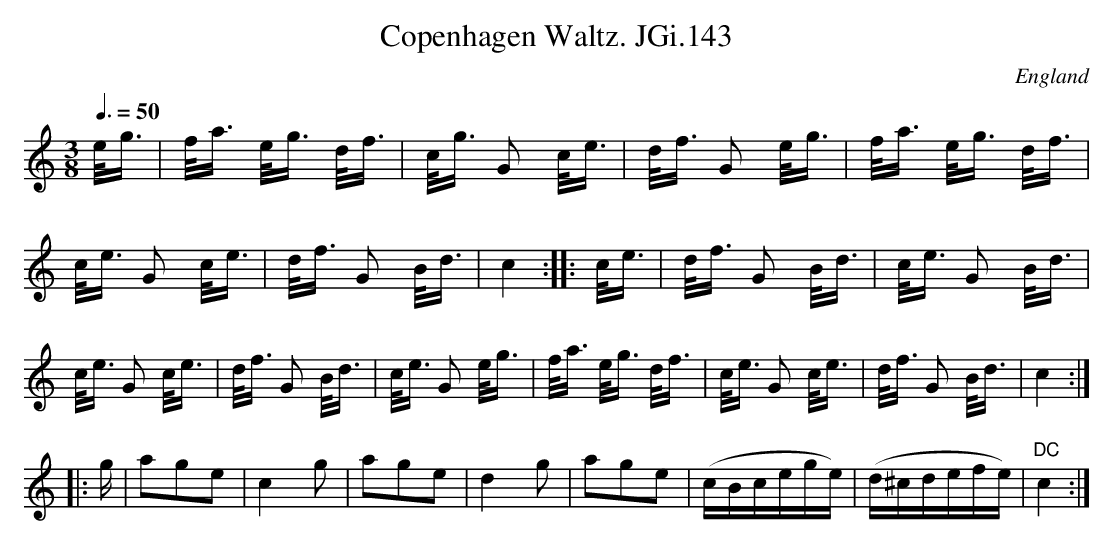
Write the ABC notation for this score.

X:1
T:Copenhagen Waltz. JGi.143
M:3/8
L:1/16
Q:3/8=50
O:England
K:C major
e<g|f<a e<g d<f|c<g G2 c<e|d<f G2 e<g|f<a e<g d<f|
c<e G2 c<e|d<f G2 B<d|c4::c<e|d<f G2 B<d|c<e G2 B<d|
c<e G2 c<e|d<f G2 B<d|c<e G2 e<g|f<a e<g d<f|c<e G2 c<e|d<f G2 B<d|c4:|
|:g|a2g2e2|c4g2|a2g2e2|d4g2|a2g2e2|(cBcege)|(d^cdefe)|"DC"c4:|
